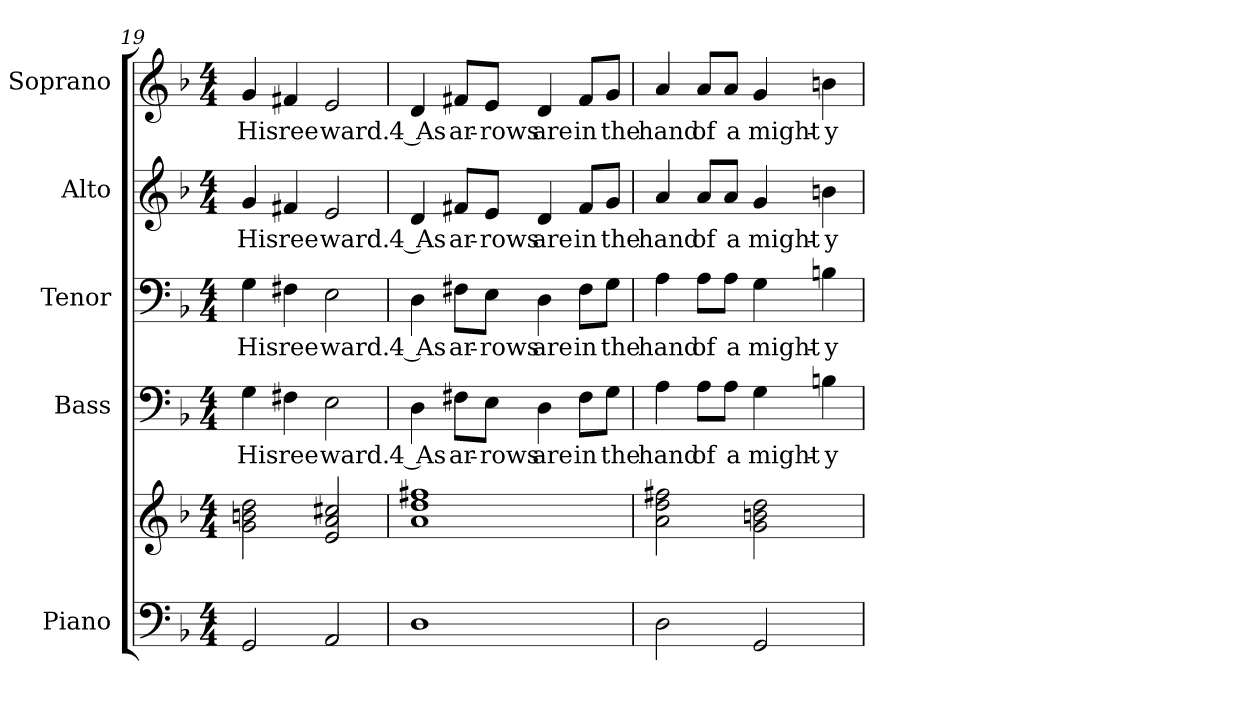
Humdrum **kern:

**kern	**kern	**kern	**text	**kern	**text	**kern	**text	**kern	**text
*part5	*part5	*part4	*part4	*part3	*part3	*part2	*part2	*part1	*part1
*staff6	*staff5	*staff4	*staff4	*staff3	*staff3	*staff2	*staff2	*staff1	*staff1
*I"Piano	*	*I"Bass	*	*I"Tenor	*	*I"Alto	*	*I"Soprano	*
*I'Pno.	*	*I'B.	*	*I'T.	*	*I'A.	*	*I'S.	*
!!LO:PB:g=z
*clefF4	*clefG2	*clefF4	*	*clefF4	*	*clefG2	*	*clefG2	*
*k[b-]	*k[b-]	*k[b-]	*	*k[b-]	*	*k[b-]	*	*k[b-]	*
*F:	*F:	*F:	*	*F:	*	*F:	*	*F:	*
*M4/4	*M4/4	*M4/4	*	*M4/4	*	*M4/4	*	*M4/4	*
=19	=19	=19	=19	=19	=19	=19	=19	=19	=19
!	!	!	!LO:LY:b:color=#000000	!	!	!	!	!	!
!	!	!	!	!	!LO:LY:b:color=#000000	!	!	!	!
!	!	!	!	!	!	!	!LO:LY:b:color=#000000	!	!
!	!	!	!	!	!	!	!	!	!LO:LY:b:color=#000000
2GGi/	2gi\ 2bni 2ddi	4Gi\	His	4Gi\	His	4gi/	His	4gi/	His
!	!	!	!LO:LY:b:color=#000000	!	!	!	!	!	!
!	!	!	!	!	!LO:LY:b:color=#000000	!	!	!	!
!	!	!	!	!	!	!	!LO:LY:b:color=#000000	!	!
!	!	!	!	!	!	!	!	!	!LO:LY:b:color=#000000
.	.	4F#Xi\	ree	4F#Xi\	ree	4f#Xi/	ree	4f#Xi/	ree
!	!	!	!LO:LY:b:color=#000000	!	!	!	!	!	!
!	!	!	!	!	!LO:LY:b:color=#000000	!	!	!	!
!	!	!	!	!	!	!	!LO:LY:b:color=#000000	!	!
!	!	!	!	!	!	!	!	!	!LO:LY:b:color=#000000
2AAi/	2ei/ 2ai 2cc#Xi	2Ei\	ward.	2Ei\	ward.	2ei/	ward.	2ei/	ward.
=20	=20	=20	=20	=20	=20	=20	=20	=20	=20
!	!	!	!LO:LY:b:color=#000000	!	!	!	!	!	!
!	!	!	!	!	!LO:LY:b:color=#000000	!	!	!	!
!	!	!	!	!	!	!	!LO:LY:b:color=#000000	!	!
!	!	!	!	!	!	!	!	!	!LO:LY:b:color=#000000
1Di	1ai 1ddi 1ff#Xi	4Di\	4 As	4Di\	4 As	4di/	4 As	4di/	4 As
!	!	!	!LO:LY:b:color=#000000	!	!	!	!	!	!
!	!	!	!	!	!LO:LY:b:color=#000000	!	!	!	!
!	!	!	!	!	!	!	!LO:LY:b:color=#000000	!	!
!	!	!	!	!	!	!	!	!	!LO:LY:b:color=#000000
.	.	8F#Xi\L	ar-	8F#Xi\L	ar-	8f#Xi/L	ar-	8f#Xi/L	ar-
!	!	!	!LO:LY:b:color=#000000	!	!	!	!	!	!
!	!	!	!	!	!LO:LY:b:color=#000000	!	!	!	!
!	!	!	!	!	!	!	!LO:LY:b:color=#000000	!	!
!	!	!	!	!	!	!	!	!	!LO:LY:b:color=#000000
.	.	8Ei\J	-rows	8Ei\J	-rows	8ei/J	-rows	8ei/J	-rows
!	!	!	!LO:LY:b:color=#000000	!	!	!	!	!	!
!	!	!	!	!	!LO:LY:b:color=#000000	!	!	!	!
!	!	!	!	!	!	!	!LO:LY:b:color=#000000	!	!
!	!	!	!	!	!	!	!	!	!LO:LY:b:color=#000000
.	.	4Di\	are	4Di\	are	4di/	are	4di/	are
!	!	!	!LO:LY:b:color=#000000	!	!	!	!	!	!
!	!	!	!	!	!LO:LY:b:color=#000000	!	!	!	!
!	!	!	!	!	!	!	!LO:LY:b:color=#000000	!	!
!	!	!	!	!	!	!	!	!	!LO:LY:b:color=#000000
.	.	8F#i\L	in	8F#i\L	in	8f#i/L	in	8f#i/L	in
!	!	!	!LO:LY:b:color=#000000	!	!	!	!	!	!
!	!	!	!	!	!LO:LY:b:color=#000000	!	!	!	!
!	!	!	!	!	!	!	!LO:LY:b:color=#000000	!	!
!	!	!	!	!	!	!	!	!	!LO:LY:b:color=#000000
.	.	8Gi\J	the	8Gi\J	the	8gi/J	the	8gi/J	the
!!LO:PB:g=z
=21	=21	=21	=21	=21	=21	=21	=21	=21	=21
!	!	!	!LO:LY:b:color=#000000	!	!	!	!	!	!
!	!	!	!	!	!LO:LY:b:color=#000000	!	!	!	!
!	!	!	!	!	!	!	!LO:LY:b:color=#000000	!	!
!	!	!	!	!	!	!	!	!	!LO:LY:b:color=#000000
2Di\	2ai\ 2ddi 2ff#Xi	4Ai\	hand	4Ai\	hand	4ai/	hand	4ai/	hand
!	!	!	!LO:LY:b:color=#000000	!	!	!	!	!	!
!	!	!	!	!	!LO:LY:b:color=#000000	!	!	!	!
!	!	!	!	!	!	!	!LO:LY:b:color=#000000	!	!
!	!	!	!	!	!	!	!	!	!LO:LY:b:color=#000000
.	.	8Ai\L	of	8Ai\L	of	8ai/L	of	8ai/L	of
!	!	!	!LO:LY:b:color=#000000	!	!	!	!	!	!
!	!	!	!	!	!LO:LY:b:color=#000000	!	!	!	!
!	!	!	!	!	!	!	!LO:LY:b:color=#000000	!	!
!	!	!	!	!	!	!	!	!	!LO:LY:b:color=#000000
.	.	8Ai\J	a	8Ai\J	a	8ai/J	a	8ai/J	a
!	!	!	!LO:LY:b:color=#000000	!	!	!	!	!	!
!	!	!	!	!	!LO:LY:b:color=#000000	!	!	!	!
!	!	!	!	!	!	!	!LO:LY:b:color=#000000	!	!
!	!	!	!	!	!	!	!	!	!LO:LY:b:color=#000000
2GGi/	2gi\ 2bni 2ddi	4Gi\	might-	4Gi\	might-	4gi/	might-	4gi/	might-
!	!	!	!LO:LY:b:color=#000000	!	!	!	!	!	!
!	!	!	!	!	!LO:LY:b:color=#000000	!	!	!	!
!	!	!	!	!	!	!	!LO:LY:b:color=#000000	!	!
!	!	!	!	!	!	!	!	!	!LO:LY:b:color=#000000
.	.	4Bni\	-y	4Bni\	-y	4bni\	-y	4bni\	-y
=	=	=	=	=	=	=	=	=	=
*-	*-	*-	*-	*-	*-	*-	*-	*-	*-
